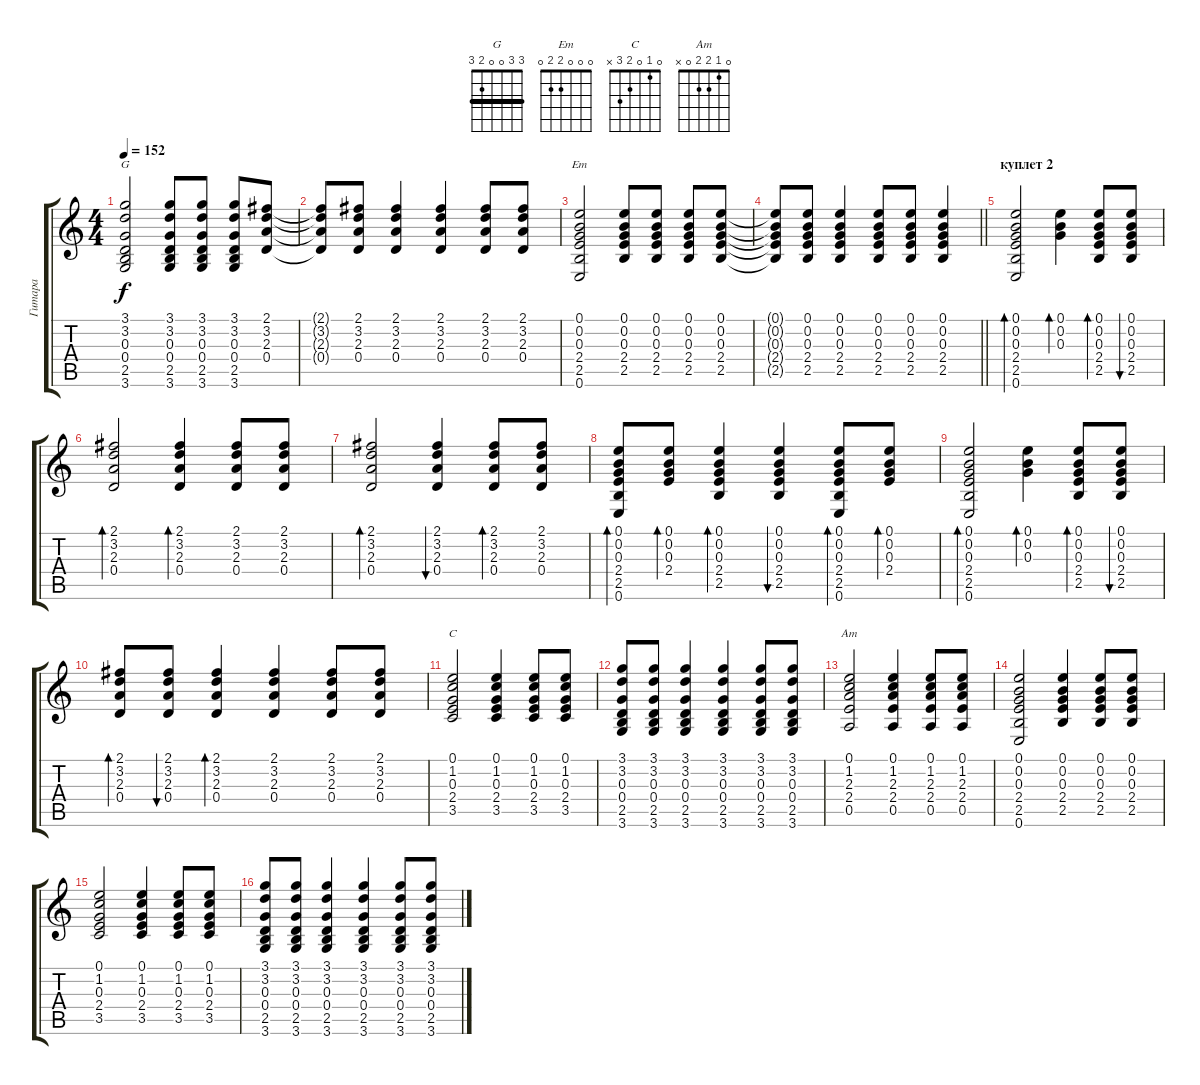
\track ("Гитара" "Гитара") {instrument acousticguitarsteel}
\staff {score tabs}
\tuning (E4 B3 G3 D3 A2 E2) {hide}
\chord ("G" 3 3 0 0 2 3) {barre 3}
\chord ("Em" 0 0 0 2 2 0)
\chord ("C" 0 1 0 2 3 x)
\chord ("Am" 0 1 2 2 0 x)
\ts (4 4)
\tempo 152
\clef g2
\ks c
(3.1 3.2 0.3 0.4 2.5 3.6).2{ch "G" dy f} (3.1 3.2 0.3 0.4 2.5 3.6).8 (3.1 3.2 0.3 0.4 2.5 3.6).8 (3.1 3.2 0.3 0.4 2.5 3.6).8 (2.1 3.2 2.3 0.4).8 |
(2.1{t} 3.2{t} 2.3{t} 0.4{t}).8 (2.1 3.2 2.3 0.4).8 (2.1 3.2 2.3 0.4).4 (2.1 3.2 2.3 0.4).4 (2.1 3.2 2.3 0.4).8 (2.1 3.2 2.3 0.4).8 |
(0.1 0.2 0.3 2.4 2.5 0.6).2{ch "Em"} (0.1 0.2 0.3 2.4 2.5).8 (0.1 0.2 0.3 2.4 2.5).8 (0.1 0.2 0.3 2.4 2.5).8 (0.1 0.2 0.3 2.4 2.5).8 |
\barLineRight lightlight
(0.1{t} 0.2{t} 0.3{t} 2.4{t} 2.5{t}).8 (0.1 0.2 0.3 2.4 2.5).8 (0.1 0.2 0.3 2.4 2.5).4 (0.1 0.2 0.3 2.4 2.5).8 (0.1 0.2 0.3 2.4 2.5).8 (0.1 0.2 0.3 2.4 2.5).4 |
\section ("" "куплет 2 ")
(0.1 0.2 0.3 2.4 2.5 0.6).2{bd 30} (0.1 0.2 0.3).4{bd 30} (0.1 0.2 0.3 2.4 2.5).8{bd 60} (0.1 0.2 0.3 2.4 2.5).8{bu 60} |
(2.1 3.2 2.3 0.4).2{bd 30} (2.1 3.2 2.3 0.4).4{bd 30} (2.1 3.2 2.3 0.4).8 (2.1 3.2 2.3 0.4).8 |
(2.1 3.2 2.3 0.4).2{bd 30} (2.1 3.2 2.3 0.4).4{bu 30} (2.1 3.2 2.3 0.4).8{bd 30} (2.1 3.2 2.3 0.4).8 |
(0.1 0.2 0.3 2.4 2.5 0.6).8{bd 30} (0.1 0.2 0.3 2.4).8{bd 30} (0.1 0.2 0.3 2.4 2.5).4{bd 60} (0.1 0.2 0.3 2.4 2.5).4{bu 60} (0.1 0.2 0.3 2.4 2.5 0.6).8{bd 30} (0.1 0.2 0.3 2.4).8{bd 30} |
(0.1 0.2 0.3 2.4 2.5 0.6).2{bd 30} (0.1 0.2 0.3).4{bd 30} (0.1 0.2 0.3 2.4 2.5).8{bd 60} (0.1 0.2 0.3 2.4 2.5).8{bu 60} |
(2.1 3.2 2.3 0.4).8{bd 30} (2.1 3.2 2.3 0.4).8{bu 30} (2.1 3.2 2.3 0.4).4{bd 30} (2.1 3.2 2.3 0.4).4 (2.1 3.2 2.3 0.4).8 (2.1 3.2 2.3 0.4).8 |
(0.1 1.2 0.3 2.4 3.5).2{ch "C"} (0.1 1.2 0.3 2.4 3.5).4 (0.1 1.2 0.3 2.4 3.5).8 (0.1 1.2 0.3 2.4 3.5).8 |
(3.1 3.2 0.3 0.4 2.5 3.6).8 (3.1 3.2 0.3 0.4 2.5 3.6).8 (3.1 3.2 0.3 0.4 2.5 3.6).4 (3.1 3.2 0.3 0.4 2.5 3.6).4 (3.1 3.2 0.3 0.4 2.5 3.6).8 (3.1 3.2 0.3 0.4 2.5 3.6).8 |
(0.1 1.2 2.3 2.4 0.5).2{ch "Am"} (0.1 1.2 2.3 2.4 0.5).4 (0.1 1.2 2.3 2.4 0.5).8 (0.1 1.2 2.3 2.4 0.5).8 |
(0.1 0.2 0.3 2.4 2.5 0.6).2 (0.1 0.2 0.3 2.4 2.5).4 (0.1 0.2 0.3 2.4 2.5).8 (0.1 0.2 0.3 2.4 2.5).8 |
(0.1 1.2 0.3 2.4 3.5).2 (0.1 1.2 0.3 2.4 3.5).4 (0.1 1.2 0.3 2.4 3.5).8 (0.1 1.2 0.3 2.4 3.5).8 |
(3.1 3.2 0.3 0.4 2.5 3.6).8 (3.1 3.2 0.3 0.4 2.5 3.6).8 (3.1 3.2 0.3 0.4 2.5 3.6).4 (3.1 3.2 0.3 0.4 2.5 3.6).4 (3.1 3.2 0.3 0.4 2.5 3.6).8 (3.1 3.2 0.3 0.4 2.5 3.6).8
